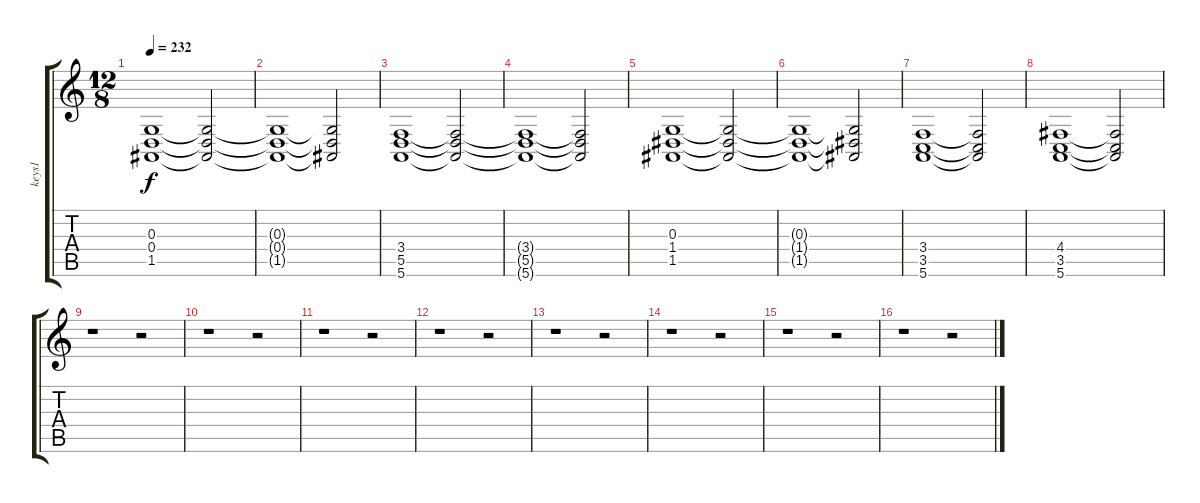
\track ("keys1" "keys1") {instrument choiraahs}
\staff {score tabs}
\tuning (E4 B3 G3 D3 A2 E2) {hide}
\ts (12 8)
\tempo 232
\clef g2
\ks c
(0.3 0.4 1.5).1{dy f} (0.3{t} 0.4{t} 1.5{t}).2 |
(0.3{t} 0.4{t} 1.5{t}).1 (0.3{t} 0.4{t} 1.5{t}).2 |
(3.4 5.5 5.6).1 (3.4{t} 5.5{t} 5.6{t}).2 |
(3.4{t} 5.5{t} 5.6{t}).1 (3.4{t} 5.5{t} 5.6{t}).2 |
(0.3 1.4 1.5).1 (0.3{t} 1.4{t} 1.5{t}).2 |
(0.3{t} 1.4{t} 1.5{t}).1 (0.3{t} 1.4{t} 1.5{t}).2 |
(3.4 3.5 5.6).1 (3.4{t} 3.5{t} 5.6{t}).2 |
(4.4 3.5 5.6).1 (4.4{t} 3.5{t} 5.6{t}).2 |
r.1 r.2 |
r.1 r.2 |
r.1 r.2 |
r.1 r.2 |
r.1 r.2 |
r.1 r.2 |
r.1 r.2 |
r.1 r.2
